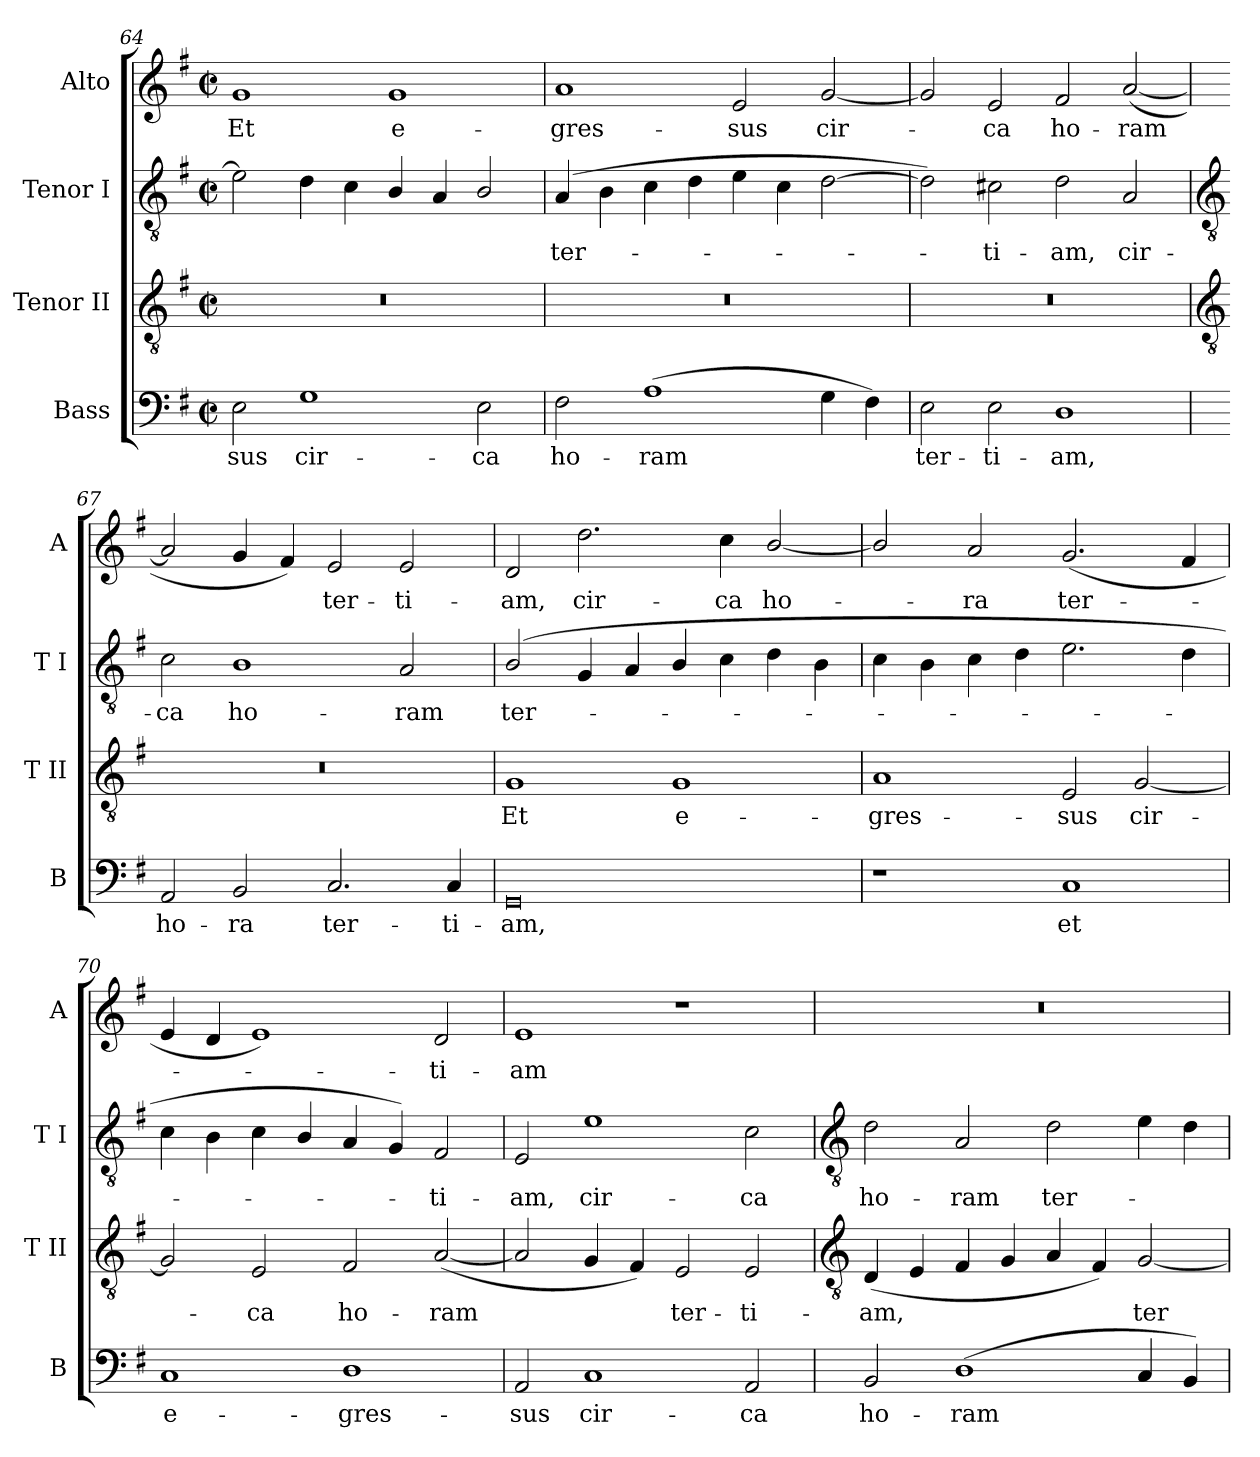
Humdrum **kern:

**kern	**text	**kern	**text	**kern	**text	**kern	**text
*part4	*part4	*part3	*part3	*part2	*part2	*part1	*part1
*staff4	*staff4	*staff3	*staff3	*staff2	*staff2	*staff1	*staff1
*I"Bass	*	*I"Tenor II	*	*I"Tenor I	*	*I"Alto	*
*I'B	*	*I'T II	*	*I'T I	*	*I'A	*
*clefF4	*	*clefGv2	*	*clefGv2	*	*clefG2	*
*k[f#]	*	*k[f#]	*	*k[f#]	*	*k[f#]	*
*G:	*	*G:	*	*G:	*	*G:	*
*M4/2	*	*M4/2	*	*M4/2	*	*M4/2	*
*met(c|)	*	*met(c|)	*	*met(c|)	*	*met(c|)	*
=64	=64	=64	=64	=64	=64	=64	=64
!	!LO:LY:b	!	!	!	!	!	!LO:LY:b
2E	-sus	0r	.	2e]	.	1g	Et
!	!LO:LY:b	!	!	!	!	!	!
1G	cir-	.	.	4d	.	.	.
.	.	.	.	4c	.	.	.
!	!	!	!	!	!	!	!LO:LY:b
.	.	.	.	4B/	.	1g	e-
.	.	.	.	4A	.	.	.
!	!LO:LY:b	!	!	!	!	!	!
2E	-ca	.	.	2B/	.	.	.
=65	=65	=65	=65	=65	=65	=65	=65
!	!LO:LY:b	!	!	!	!LO:LY:b	!	!LO:LY:b
2F#	ho-	0r	.	(>4A	ter-	1a	-gres-
.	.	.	.	4B	.	.	.
!	!LO:LY:b	!	!	!	!	!	!
(>1A	-ram	.	.	4c	.	.	.
.	.	.	.	4d	.	.	.
!	!	!	!	!	!	!	!LO:LY:b
.	.	.	.	4e	.	2e	-sus
.	.	.	.	4c	.	.	.
!	!	!	!	!	!	!	!LO:LY:b
4G	.	.	.	[2d	.	[2g	cir-
4F#)	.	.	.	.	.	.	.
=66	=66	=66	=66	=66	=66	=66	=66
!	!LO:LY:b	!	!	!	!	!	!
2E	ter-	0r	.	2d])	.	2g]	.
!	!LO:LY:b	!	!	!	!LO:LY:b	!	!LO:LY:b
2E	-ti-	.	.	2c#X	ti-	2e	ca
!	!LO:LY:b	!	!	!	!LO:LY:b	!	!LO:LY:b
1D	-am,	.	.	2d	-am,	2f#	ho-
!	!	!	!	!	!LO:LY:b	!	!LO:LY:b
.	.	.	.	2A	cir-	(<[2a	-ram
!!LO:LB:g=z
=67	=67	=67	=67	=67	=67	=67	=67
*	*	*clefGv2	*	*clefGv2	*	*	*
!	!LO:LY:b	!	!	!	!LO:LY:b	!	!
2AA	ho-	0r	.	2c	-ca	2a]	.
!	!LO:LY:b	!	!	!	!LO:LY:b	!	!
2BB	-ra	.	.	1B	ho-	4g	.
.	.	.	.	.	.	4f#)	.
!	!LO:LY:b	!	!	!	!	!	!LO:LY:b
2.C	ter-	.	.	.	.	2e	ter-
!	!	!	!	!	!LO:LY:b	!	!LO:LY:b
.	.	.	.	2A	-ram	2e	-ti-
!	!LO:LY:b	!	!	!	!	!	!
4C	-ti-	.	.	.	.	.	.
=68	=68	=68	=68	=68	=68	=68	=68
!	!LO:LY:b	!	!LO:LY:b	!	!LO:LY:b	!	!LO:LY:b
0GG	-am,	1G	Et	(<2B/	ter-	2d	-am,
!	!	!	!	!	!	!	!LO:LY:b
.	.	.	.	4G	.	2.dd	cir-
.	.	.	.	4A	.	.	.
!	!	!	!LO:LY:b	!	!	!	!
.	.	1G	e-	4B/	.	.	.
!	!	!	!	!	!	!	!LO:LY:b
.	.	.	.	4c	.	4cc	-ca
!	!	!	!	!	!	!	!LO:LY:b
.	.	.	.	4d	.	[2b/	ho-
.	.	.	.	4B	.	.	.
=69	=69	=69	=69	=69	=69	=69	=69
!	!	!	!LO:LY:b	!	!	!	!
1r	.	1A	-gres-	4c	.	2b/]	.
.	.	.	.	4B	.	.	.
!	!	!	!	!	!	!	!LO:LY:b
.	.	.	.	4c	.	2a	ra
.	.	.	.	4d	.	.	.
!	!LO:LY:b	!	!LO:LY:b	!	!	!	!LO:LY:b
1C	et	2E	-sus	2.e	.	(<2.g	ter-
!	!	!	!LO:LY:b	!	!	!	!
.	.	[2G	cir-	.	.	.	.
.	.	.	.	4d	.	4f#	.
=70	=70	=70	=70	=70	=70	=70	=70
!	!LO:LY:b	!	!	!	!	!	!
1C	e-	2G]	.	4c	.	4e	.
.	.	.	.	4B	.	4d	.
!	!	!	!LO:LY:b	!	!	!	!
.	.	2E	ca	4c	.	1e)	.
.	.	.	.	4B/	.	.	.
!	!LO:LY:b	!	!LO:LY:b	!	!	!	!
1D	-gres-	2F#	ho-	4A	.	.	.
.	.	.	.	4G)	.	.	.
!	!	!	!LO:LY:b	!	!LO:LY:b	!	!LO:LY:b
.	.	(<[2A	-ram	2F#	ti-	2d	ti-
=71	=71	=71	=71	=71	=71	=71	=71
!	!LO:LY:b	!	!	!	!LO:LY:b	!	!LO:LY:b
2AA	-sus	2A]	.	2E	-am,	1e	-am
!	!LO:LY:b	!	!	!	!LO:LY:b	!	!
1C	cir-	4G	.	1e	cir-	.	.
.	.	4F#)	.	.	.	.	.
!	!	!	!LO:LY:b	!	!	!	!
.	.	2E	ter-	.	.	1r	.
!	!LO:LY:b	!	!LO:LY:b	!	!LO:LY:b	!	!
2AA	-ca	2E	-ti-	2c	-ca	.	.
!!LO:LB:g=z
=72	=72	=72	=72	=72	=72	=72	=72
*	*	*clefGv2	*	*clefGv2	*	*	*
!	!LO:LY:b	!	!LO:LY:b	!	!LO:LY:b	!	!
2BB	ho-	(<4D	-am,	2d	ho-	0r	.
.	.	4E	.	.	.	.	.
!	!LO:LY:b	!	!	!	!LO:LY:b	!	!
(<1D	-ram	4F#	.	2A	-ram	.	.
.	.	4G	.	.	.	.	.
!	!	!	!	!	!LO:LY:b	!	!
.	.	4A	.	2d	ter-	.	.
.	.	4F#)	.	.	.	.	.
!	!	!	!LO:LY:b	!	!	!	!
4C	.	[2G	ter-	4e	.	.	.
4BB)	.	.	.	4d	.	.	.
=	=	=	=	=	=	=	=
*-	*-	*-	*-	*-	*-	*-	*-
